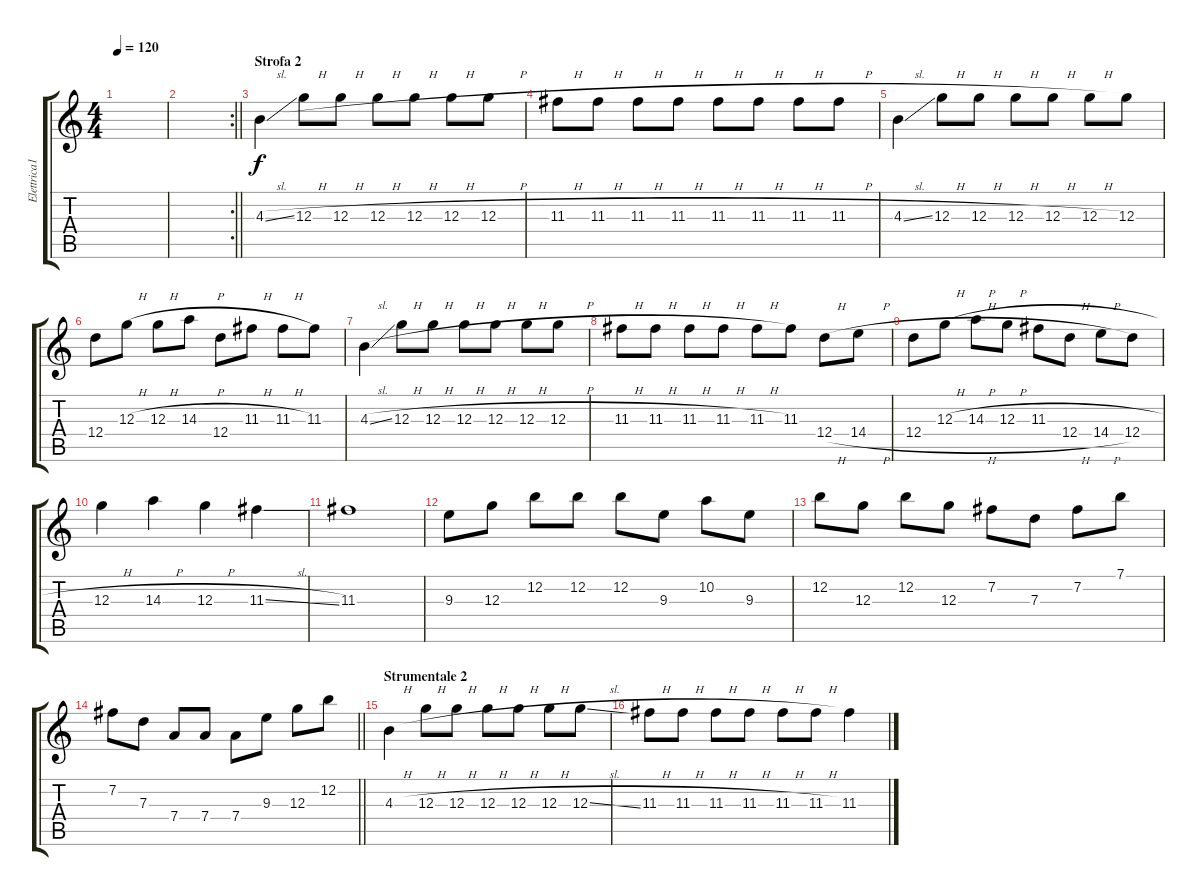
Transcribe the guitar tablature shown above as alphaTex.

\track ("Elettrica1(clean)" "Elettrica1") {instrument electricguitarclean}
\staff {score tabs}
\tuning (E4 B3 G3 D3 A2 E2) {hide}
\ts (4 4)
\tempo 120
\clef g2
\ks c
|
\rc 2
\barLineRight lightlight
|
\section ("" "Strofa 2")
4.3{sl}.4 12.3{h}.8 12.3{h}.8 12.3{h}.8 12.3{h}.8 12.3{h}.8 12.3{h}.8 |
11.3{h}.8 11.3{h}.8 11.3{h}.8 11.3{h}.8 11.3{h}.8 11.3{h}.8 11.3{h}.8 11.3{h}.8 |
4.3{sl}.4 12.3{h}.8 12.3{h}.8 12.3{h}.8 12.3{h}.8 12.3{h}.8 12.3.8 |
12.4.8 12.3{h}.8 12.3{h}.8 14.3{h}.8 12.4.8 11.3{h}.8 11.3{h}.8 11.3.8 |
4.3{sl}.4 12.3{h}.8 12.3{h}.8 12.3{h}.8 12.3{h}.8 12.3{h}.8 12.3{h}.8 |
11.3{h}.8 11.3{h}.8 11.3{h}.8 11.3{h}.8 11.3{h}.8 11.3.8 12.4{h}.8 14.4{h}.8 |
12.4{h}.8 12.3{h}.8 14.3{h}.8 12.3{h}.8 11.3{h}.8 12.4{h}.8 14.4{h}.8 12.4.8 |
12.3{h}.4 14.3{h}.4 12.3{h}.4 11.3{sl}.4 |
11.3.1 |
9.3.8 12.3.8 12.2.8 12.2.8 12.2.8 9.3.8 10.2.8 9.3.8 |
12.2.8 12.3.8 12.2.8 12.3.8 7.2.8 7.3.8 7.2.8 7.1.8 |
\barLineRight lightlight
7.2.8 7.3.8 7.4.8 7.4.8 7.4.8 9.3.8 12.3.8 12.2.8 |
\section ("" "Strumentale 2")
4.3{h}.4 12.3{h}.8 12.3{h}.8 12.3{h}.8 12.3{h}.8 12.3{h}.8 12.3{sl}.8 |
11.3{h}.8 11.3{h}.8 11.3{h}.8 11.3{h}.8 11.3{h}.8 11.3{h}.8 11.3{sl}.4
